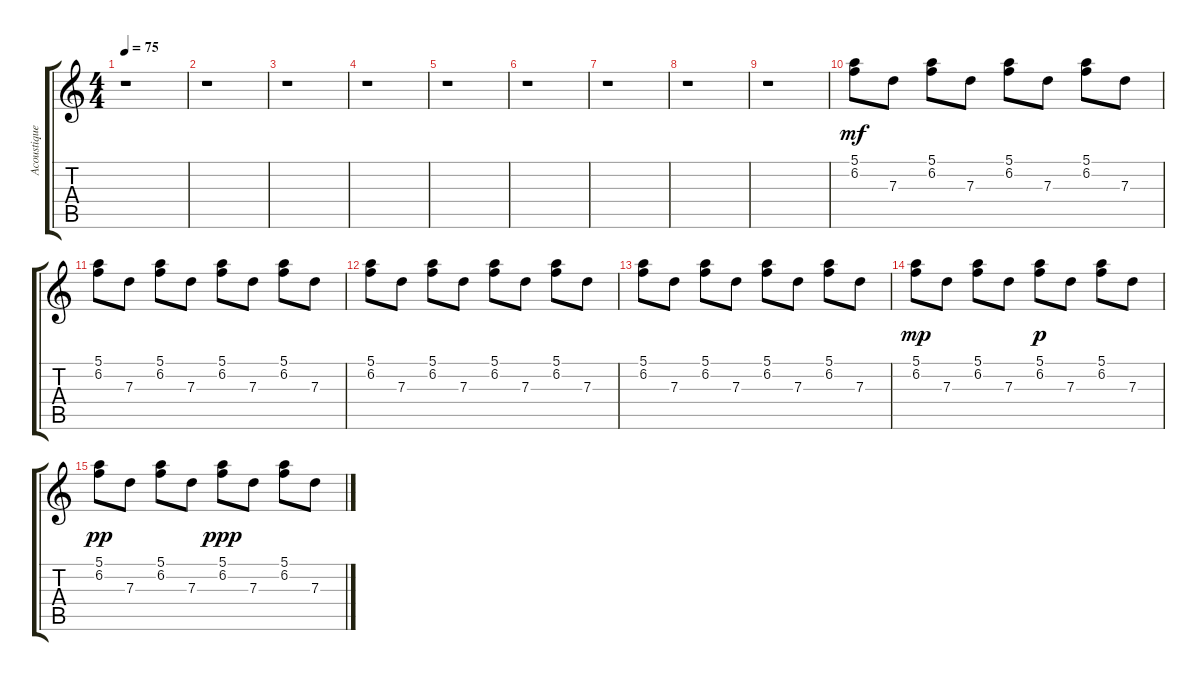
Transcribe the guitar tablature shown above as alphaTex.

\track ("Acoustique" "Acoustique") {instrument acousticguitarsteel}
\staff {score tabs}
\tuning (E4 B3 G3 D3 A2 E2) {hide}
\ts (4 4)
\tempo 75
\clef g2
\ks c
r.1{dy mf} |
r.1 |
r.1 |
r.1 |
r.1 |
r.1 |
r.1 |
r.1 |
r.1 |
(5.1 6.2).8 7.3.8 (5.1 6.2).8 7.3.8 (5.1 6.2).8 7.3.8 (5.1 6.2).8 7.3.8 |
(5.1 6.2).8 7.3.8 (5.1 6.2).8 7.3.8 (5.1 6.2).8 7.3.8 (5.1 6.2).8 7.3.8 |
(5.1 6.2).8 7.3.8 (5.1 6.2).8 7.3.8 (5.1 6.2).8 7.3.8 (5.1 6.2).8 7.3.8 |
(5.1 6.2).8 7.3.8 (5.1 6.2).8 7.3.8 (5.1 6.2).8 7.3.8 (5.1 6.2).8 7.3.8 |
(5.1 6.2).8{dy mp} 7.3.8 (5.1 6.2).8 7.3.8 (5.1 6.2).8{dy p} 7.3.8 (5.1 6.2).8 7.3.8 |
(5.1 6.2).8{dy pp} 7.3.8 (5.1 6.2).8 7.3.8 (5.1 6.2).8{dy ppp} 7.3.8 (5.1 6.2).8 7.3.8
